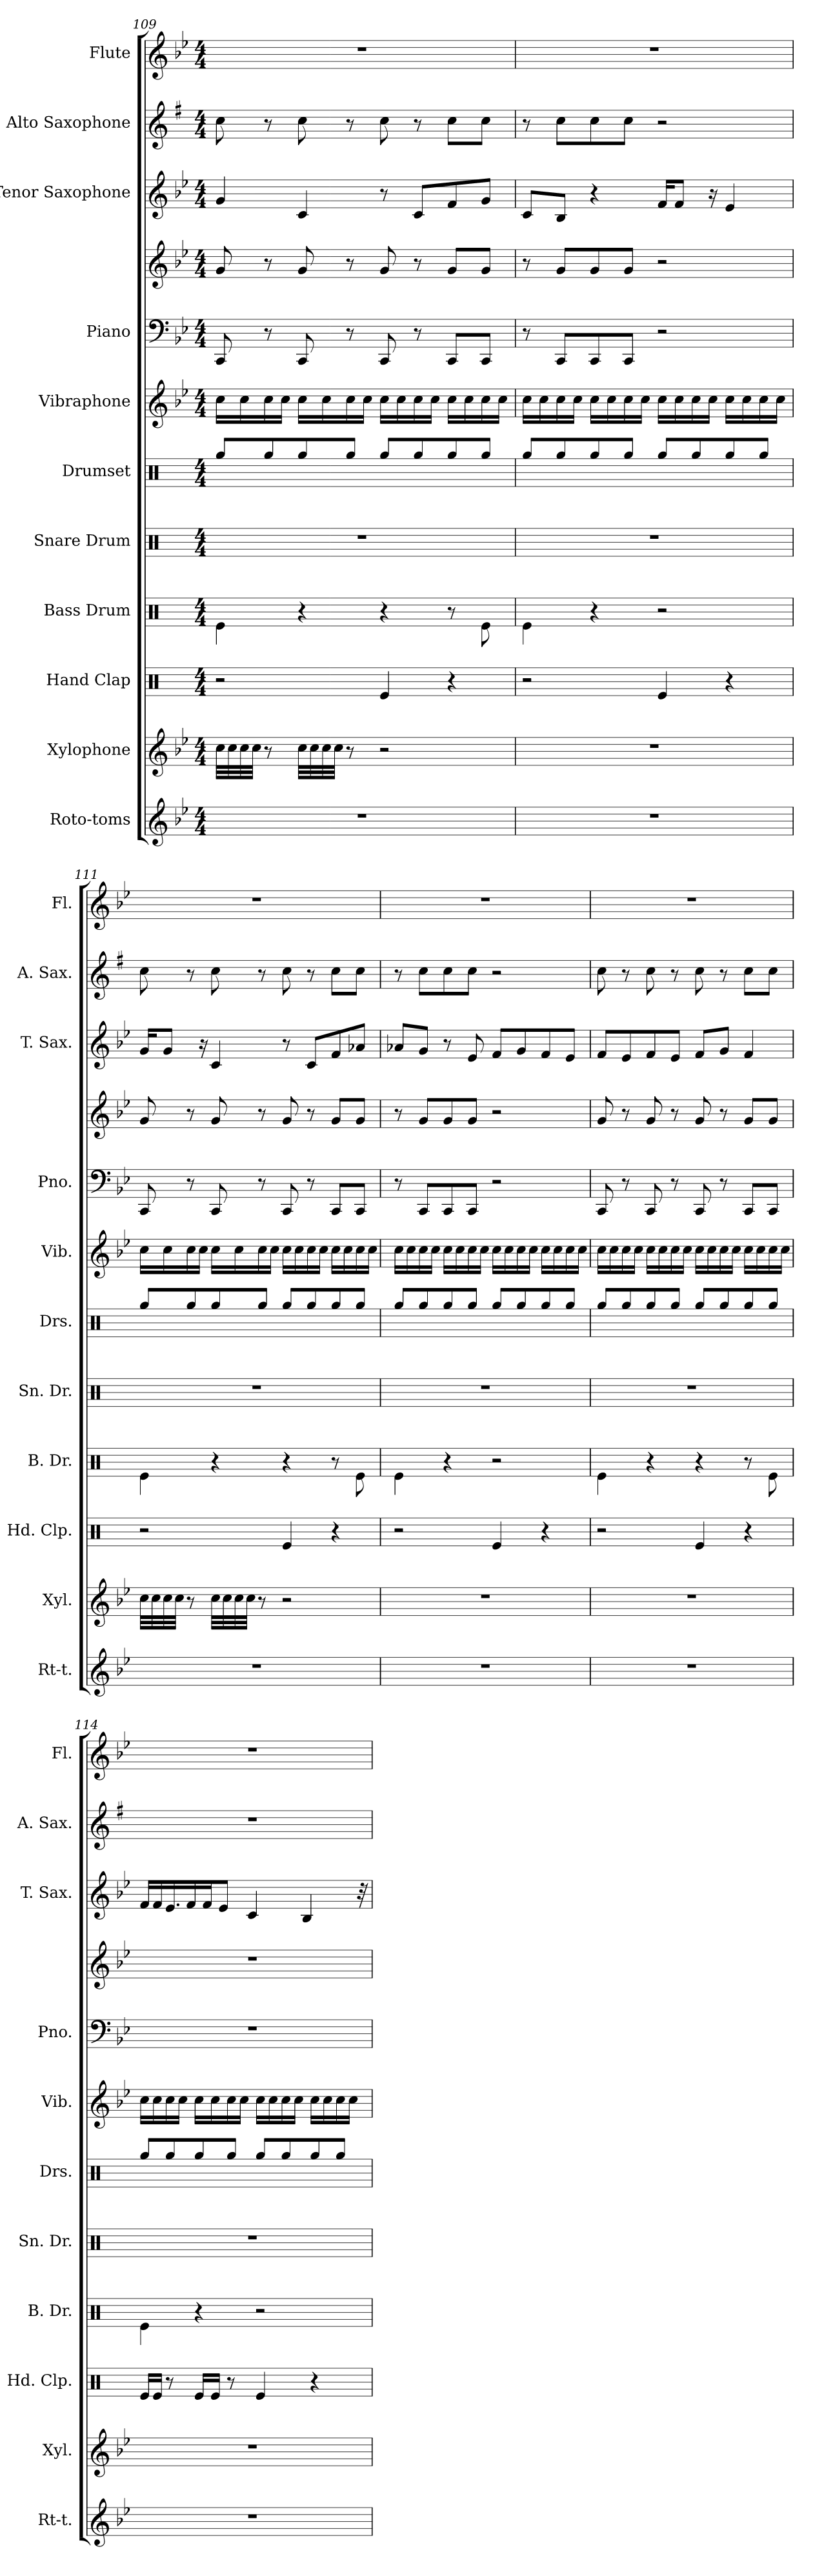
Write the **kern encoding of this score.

**kern	**kern	**kern	**kern	**kern	**kern	**kern	**kern	**kern	**kern	**kern	**kern
*part11	*part10	*part9	*part8	*part7	*part6	*part5	*part4	*part4	*part3	*part2	*part1
*staff12	*staff11	*staff10	*staff9	*staff8	*staff7	*staff6	*staff5	*staff4	*staff3	*staff2	*staff1
*I"Roto-toms	*I"Xylophone	*I"Hand Clap	*I"Bass Drum	*I"Snare Drum	*I"Drumset	*I"Vibraphone	*I"Piano	*	*I"Tenor Saxophone	*I"Alto Saxophone	*I"Flute
*I'Rt-t.	*I'Xyl.	*I'Hd. Clp.	*I'B. Dr.	*I'Sn. Dr.	*I'Drs.	*I'Vib.	*I'Pno.	*	*I'T. Sax.	*I'A. Sax.	*I'Fl.
!!LO:PB:g=z
*clefG2	*clefG2	*clefX	*clefX	*clefX	*clefX	*clefG2	*clefF4	*clefG2	*clefG2	*clefG2	*clefG2
*	*ITrd-7c-12	*	*	*	*	*	*	*	*ITrd8c14	*ITrd5c9	*
*k[b-e-]	*k[b-e-]	*k[]	*k[]	*k[]	*k[]	*k[b-e-]	*k[b-e-]	*k[b-e-]	*k[b-e-]	*k[b-e-]	*k[b-e-]
*M4/4	*M4/4	*M4/4	*M4/4	*M4/4	*M4/4	*M4/4	*M4/4	*M4/4	*M4/4	*M4/4	*M4/4
=109	=109	=109	=109	=109	=109	=109	=109	=109	=109	=109	=109
1r	32ccc\LLL	2r	4Re\	1r	8Rgg/L	16cc\LL	8CC/	8g/	4G/	8e-\	1r
.	32ccc\	.	.	.	.	.	.	.	.	.	.
.	32ccc\	.	.	.	.	16cc\	.	.	.	.	.
.	32ccc\JJJ	.	.	.	.	.	.	.	.	.	.
.	8r	.	.	.	8Rgg/	16cc\	8r	8r	.	8r	.
.	.	.	.	.	.	16cc\JJ	.	.	.	.	.
.	32ccc\LLL	.	4r	.	8Rgg/	16cc\LL	8CC/	8g/	4C/	8e-\	.
.	32ccc\	.	.	.	.	.	.	.	.	.	.
.	32ccc\	.	.	.	.	16cc\	.	.	.	.	.
.	32ccc\JJJ	.	.	.	.	.	.	.	.	.	.
.	8r	.	.	.	8Rgg/J	16cc\	8r	8r	.	8r	.
.	.	.	.	.	.	16cc\JJ	.	.	.	.	.
.	2r	4Re/	4r	.	8Rgg/L	16cc\LL	8CC/	8g/	8r	8e-\	.
.	.	.	.	.	.	16cc\	.	.	.	.	.
.	.	.	.	.	8Rgg/	16cc\	8r	8r	8C/L	8r	.
.	.	.	.	.	.	16cc\JJ	.	.	.	.	.
.	.	4r	8r	.	8Rgg/	16cc\LL	8CC/L	8g/L	8F/	8e-\L	.
.	.	.	.	.	.	16cc\	.	.	.	.	.
.	.	.	8Re\	.	8Rgg/J	16cc\	8CC/J	8g/J	8G/J	8e-\J	.
.	.	.	.	.	.	16cc\JJ	.	.	.	.	.
=110	=110	=110	=110	=110	=110	=110	=110	=110	=110	=110	=110
1r	1r	2r	4Re\	1r	8Rgg/L	16cc\LL	8r	8r	8C/L	8r	1r
.	.	.	.	.	.	16cc\	.	.	.	.	.
.	.	.	.	.	8Rgg/	16cc\	8CC/L	8g/L	8BB-/J	8e-\L	.
.	.	.	.	.	.	16cc\JJ	.	.	.	.	.
.	.	.	4r	.	8Rgg/	16cc\LL	8CC/	8g/	4r	8e-\	.
.	.	.	.	.	.	16cc\	.	.	.	.	.
.	.	.	.	.	8Rgg/J	16cc\	8CC/J	8g/J	.	8e-\J	.
.	.	.	.	.	.	16cc\JJ	.	.	.	.	.
.	.	4Re/	2r	.	8Rgg/L	16cc\LL	2r	2r	16F/KL	2r	.
.	.	.	.	.	.	16cc\	.	.	8F/J	.	.
.	.	.	.	.	8Rgg/	16cc\	.	.	.	.	.
.	.	.	.	.	.	16cc\JJ	.	.	16r	.	.
.	.	4r	.	.	8Rgg/	16cc\LL	.	.	4E-/	.	.
.	.	.	.	.	.	16cc\	.	.	.	.	.
.	.	.	.	.	8Rgg/J	16cc\	.	.	.	.	.
.	.	.	.	.	.	16cc\JJ	.	.	.	.	.
!!LO:PB:g=z
=111	=111	=111	=111	=111	=111	=111	=111	=111	=111	=111	=111
1r	32ccc\LLL	2r	4Re\	1r	8Rgg/L	16cc\LL	8CC/	8g/	16G/KL	8e-\	1r
.	32ccc\	.	.	.	.	.	.	.	.	.	.
.	32ccc\	.	.	.	.	16cc\	.	.	8G/J	.	.
.	32ccc\JJJ	.	.	.	.	.	.	.	.	.	.
.	8r	.	.	.	8Rgg/	16cc\	8r	8r	.	8r	.
.	.	.	.	.	.	16cc\JJ	.	.	16r	.	.
.	32ccc\LLL	.	4r	.	8Rgg/	16cc\LL	8CC/	8g/	4C/	8e-\	.
.	32ccc\	.	.	.	.	.	.	.	.	.	.
.	32ccc\	.	.	.	.	16cc\	.	.	.	.	.
.	32ccc\JJJ	.	.	.	.	.	.	.	.	.	.
.	8r	.	.	.	8Rgg/J	16cc\	8r	8r	.	8r	.
.	.	.	.	.	.	16cc\JJ	.	.	.	.	.
.	2r	4Re/	4r	.	8Rgg/L	16cc\LL	8CC/	8g/	8r	8e-\	.
.	.	.	.	.	.	16cc\	.	.	.	.	.
.	.	.	.	.	8Rgg/	16cc\	8r	8r	8C/L	8r	.
.	.	.	.	.	.	16cc\JJ	.	.	.	.	.
.	.	4r	8r	.	8Rgg/	16cc\LL	8CC/L	8g/L	8F/	8e-\L	.
.	.	.	.	.	.	16cc\	.	.	.	.	.
.	.	.	8Re\	.	8Rgg/J	16cc\	8CC/J	8g/J	8A-X/J	8e-\J	.
.	.	.	.	.	.	16cc\JJ	.	.	.	.	.
=112	=112	=112	=112	=112	=112	=112	=112	=112	=112	=112	=112
1r	1r	2r	4Re\	1r	8Rgg/L	16cc\LL	8r	8r	8A-X/L	8r	1r
.	.	.	.	.	.	16cc\	.	.	.	.	.
.	.	.	.	.	8Rgg/	16cc\	8CC/L	8g/L	8G/J	8e-\L	.
.	.	.	.	.	.	16cc\JJ	.	.	.	.	.
.	.	.	4r	.	8Rgg/	16cc\LL	8CC/	8g/	8r	8e-\	.
.	.	.	.	.	.	16cc\	.	.	.	.	.
.	.	.	.	.	8Rgg/J	16cc\	8CC/J	8g/J	8E-/	8e-\J	.
.	.	.	.	.	.	16cc\JJ	.	.	.	.	.
.	.	4Re/	2r	.	8Rgg/L	16cc\LL	2r	2r	8F/L	2r	.
.	.	.	.	.	.	16cc\	.	.	.	.	.
.	.	.	.	.	8Rgg/	16cc\	.	.	8G/	.	.
.	.	.	.	.	.	16cc\JJ	.	.	.	.	.
.	.	4r	.	.	8Rgg/	16cc\LL	.	.	8F/	.	.
.	.	.	.	.	.	16cc\	.	.	.	.	.
.	.	.	.	.	8Rgg/J	16cc\	.	.	8E-/J	.	.
.	.	.	.	.	.	16cc\JJ	.	.	.	.	.
!!LO:PB:g=z
=113	=113	=113	=113	=113	=113	=113	=113	=113	=113	=113	=113
1r	1r	2r	4Re\	1r	8Rgg/L	16cc\LL	8CC/	8g/	8F/L	8e-\	1r
.	.	.	.	.	.	16cc\	.	.	.	.	.
.	.	.	.	.	8Rgg/	16cc\	8r	8r	8E-/	8r	.
.	.	.	.	.	.	16cc\JJ	.	.	.	.	.
.	.	.	4r	.	8Rgg/	16cc\LL	8CC/	8g/	8F/	8e-\	.
.	.	.	.	.	.	16cc\	.	.	.	.	.
.	.	.	.	.	8Rgg/J	16cc\	8r	8r	8E-/J	8r	.
.	.	.	.	.	.	16cc\JJ	.	.	.	.	.
.	.	4Re/	4r	.	8Rgg/L	16cc\LL	8CC/	8g/	8F/L	8e-\	.
.	.	.	.	.	.	16cc\	.	.	.	.	.
.	.	.	.	.	8Rgg/	16cc\	8r	8r	8G/J	8r	.
.	.	.	.	.	.	16cc\JJ	.	.	.	.	.
.	.	4r	8r	.	8Rgg/	16cc\LL	8CC/L	8g/L	4F/	8e-\L	.
.	.	.	.	.	.	16cc\	.	.	.	.	.
.	.	.	8Re\	.	8Rgg/J	16cc\	8CC/J	8g/J	.	8e-\J	.
.	.	.	.	.	.	16cc\JJ	.	.	.	.	.
=114	=114	=114	=114	=114	=114	=114	=114	=114	=114	=114	=114
1r	1r	16Re/LL	4Re\	1r	8Rgg/L	16cc\LL	1r	1r	16F/LL	1r	1r
.	.	16Re/JJ	.	.	.	16cc\	.	.	16F/	.	.
.	.	8r	.	.	8Rgg/	16cc\	.	.	16.E-/	.	.
.	.	.	.	.	.	16cc\JJ	.	.	.	.	.
.	.	.	.	.	.	.	.	.	16F/	.	.
.	.	16Re/LL	4r	.	8Rgg/	16cc\LL	.	.	.	.	.
.	.	.	.	.	.	.	.	.	16F/J	.	.
.	.	16Re/JJ	.	.	.	16cc\	.	.	.	.	.
.	.	.	.	.	.	.	.	.	8E-/J	.	.
.	.	8r	.	.	8Rgg/J	16cc\	.	.	.	.	.
.	.	.	.	.	.	16cc\JJ	.	.	.	.	.
.	.	.	.	.	.	.	.	.	4C/	.	.
.	.	4Re/	2r	.	8Rgg/L	16cc\LL	.	.	.	.	.
.	.	.	.	.	.	16cc\	.	.	.	.	.
.	.	.	.	.	8Rgg/	16cc\	.	.	.	.	.
.	.	.	.	.	.	16cc\JJ	.	.	.	.	.
.	.	.	.	.	.	.	.	.	4BB-/	.	.
.	.	4r	.	.	8Rgg/	16cc\LL	.	.	.	.	.
.	.	.	.	.	.	16cc\	.	.	.	.	.
.	.	.	.	.	8Rgg/J	16cc\	.	.	.	.	.
.	.	.	.	.	.	16cc\JJ	.	.	.	.	.
.	.	.	.	.	.	.	.	.	32r	.	.
=	=	=	=	=	=	=	=	=	=	=	=
*-	*-	*-	*-	*-	*-	*-	*-	*-	*-	*-	*-
